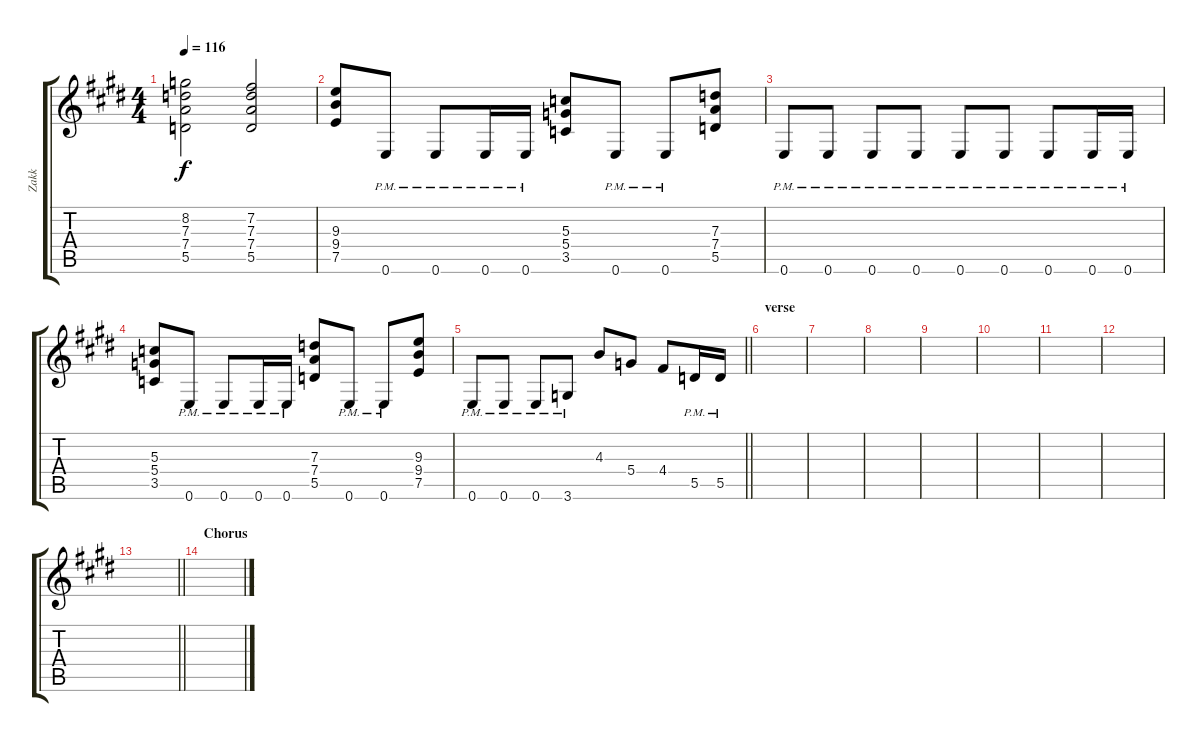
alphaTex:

\track ("Zakk" "Zakk") {instrument overdrivenguitar}
\staff {score tabs}
\tuning (E4 B3 G3 D3 A2 E2) {hide}
\ts (4 4)
\tempo 116
\clef g2
\ks e
(8.2 7.3 7.4 5.5).2{dy f} (7.2 7.3 7.4 5.5).2 |
(9.3 9.4 7.5).8 0.6{pm}.8 0.6{pm}.8 0.6{pm}.16 0.6{pm}.16 (5.3 5.4 3.5).8 0.6{pm}.8 0.6{pm}.8 (7.3 7.4 5.5).8 |
0.6{pm}.8 0.6{pm}.8 0.6{pm}.8 0.6{pm}.8 0.6{pm}.8 0.6{pm}.8 0.6{pm}.8 0.6{pm}.16 0.6{pm}.16 |
(5.3 5.4 3.5).8 0.6{pm}.8 0.6{pm}.8 0.6{pm}.16 0.6{pm}.16 (7.3 7.4 5.5).8 0.6{pm}.8 0.6{pm}.8 (9.3 9.4 7.5).8 |
\barLineRight lightlight
0.6{pm}.8 0.6{pm}.8 0.6{pm}.8 3.6{pm}.8 4.3.8 5.4.8 4.4.8 5.5{pm}.16 5.5{pm}.16 |
\section ("" "verse")
|
|
|
|
|
|
|
\barLineRight lightlight
|
\section ("" "Chorus")
